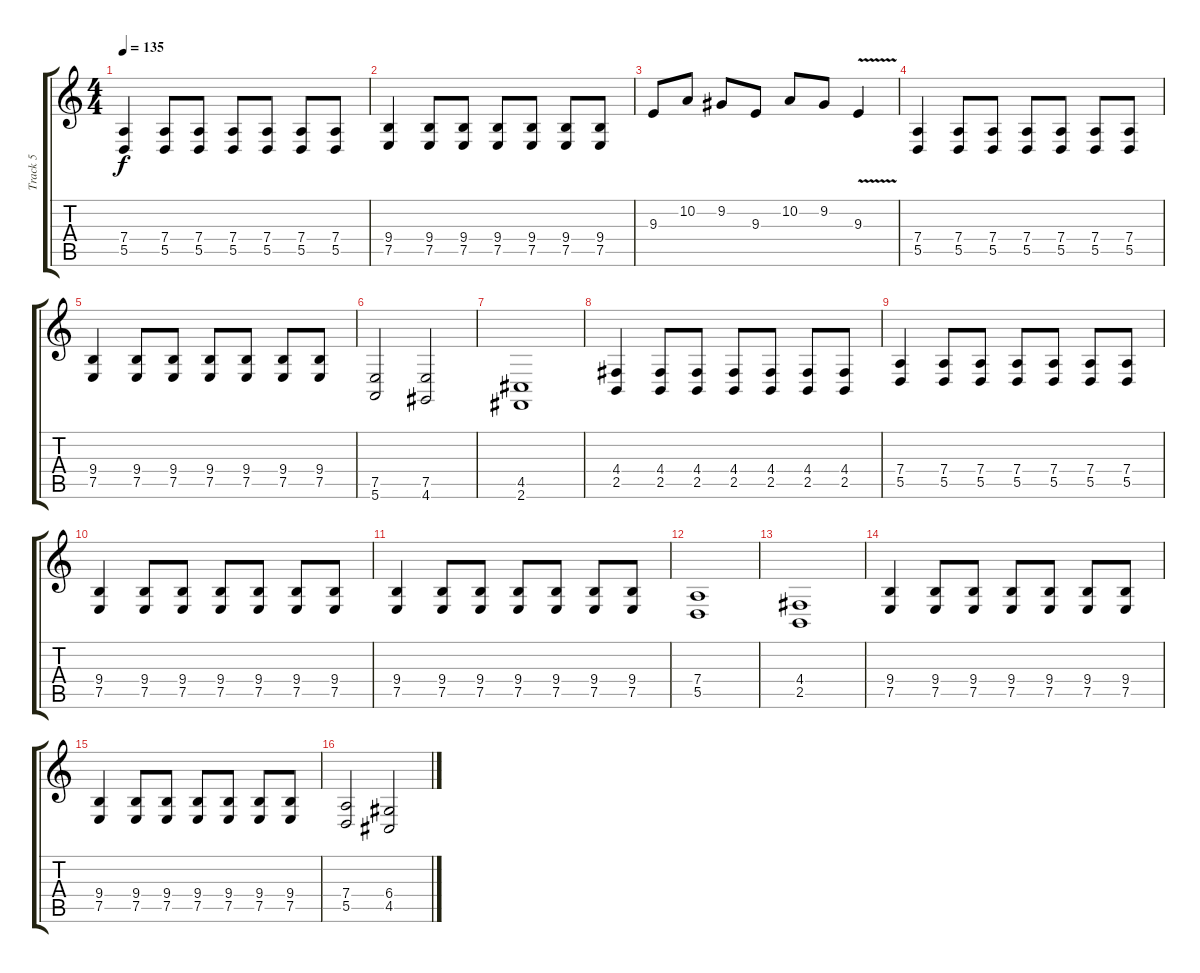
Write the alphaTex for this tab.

\track ("Track 5" "Track 5") {instrument honkytonkpiano}
\staff {score tabs}
\tuning (E4 B3 G3 D3 A2 E2) {hide}
\ts (4 4)
\tempo 135
\clef g2
\ks c
(7.4 5.5).4{dy f} (7.4 5.5).8 (7.4 5.5).8 (7.4 5.5).8 (7.4 5.5).8 (7.4 5.5).8 (7.4 5.5).8 |
(9.4 7.5).4 (9.4 7.5).8 (9.4 7.5).8 (9.4 7.5).8 (9.4 7.5).8 (9.4 7.5).8 (9.4 7.5).8 |
9.3.8 10.2.8 9.2.8 9.3.8 10.2.8 9.2.8 9.3{v}.4 |
(7.4 5.5).4 (7.4 5.5).8 (7.4 5.5).8 (7.4 5.5).8 (7.4 5.5).8 (7.4 5.5).8 (7.4 5.5).8 |
(9.4 7.5).4 (9.4 7.5).8 (9.4 7.5).8 (9.4 7.5).8 (9.4 7.5).8 (9.4 7.5).8 (9.4 7.5).8 |
(7.5 5.6).2 (7.5 4.6).2 |
(4.5 2.6).1 |
(4.4 2.5).4 (4.4 2.5).8 (4.4 2.5).8 (4.4 2.5).8 (4.4 2.5).8 (4.4 2.5).8 (4.4 2.5).8 |
(7.4 5.5).4 (7.4 5.5).8 (7.4 5.5).8 (7.4 5.5).8 (7.4 5.5).8 (7.4 5.5).8 (7.4 5.5).8 |
(9.4 7.5).4 (9.4 7.5).8 (9.4 7.5).8 (9.4 7.5).8 (9.4 7.5).8 (9.4 7.5).8 (9.4 7.5).8 |
(9.4 7.5).4 (9.4 7.5).8 (9.4 7.5).8 (9.4 7.5).8 (9.4 7.5).8 (9.4 7.5).8 (9.4 7.5).8 |
(7.4 5.5).1 |
(4.4 2.5).1 |
(9.4 7.5).4 (9.4 7.5).8 (9.4 7.5).8 (9.4 7.5).8 (9.4 7.5).8 (9.4 7.5).8 (9.4 7.5).8 |
(9.4 7.5).4 (9.4 7.5).8 (9.4 7.5).8 (9.4 7.5).8 (9.4 7.5).8 (9.4 7.5).8 (9.4 7.5).8 |
(7.4 5.5).2 (6.4 4.5).2
